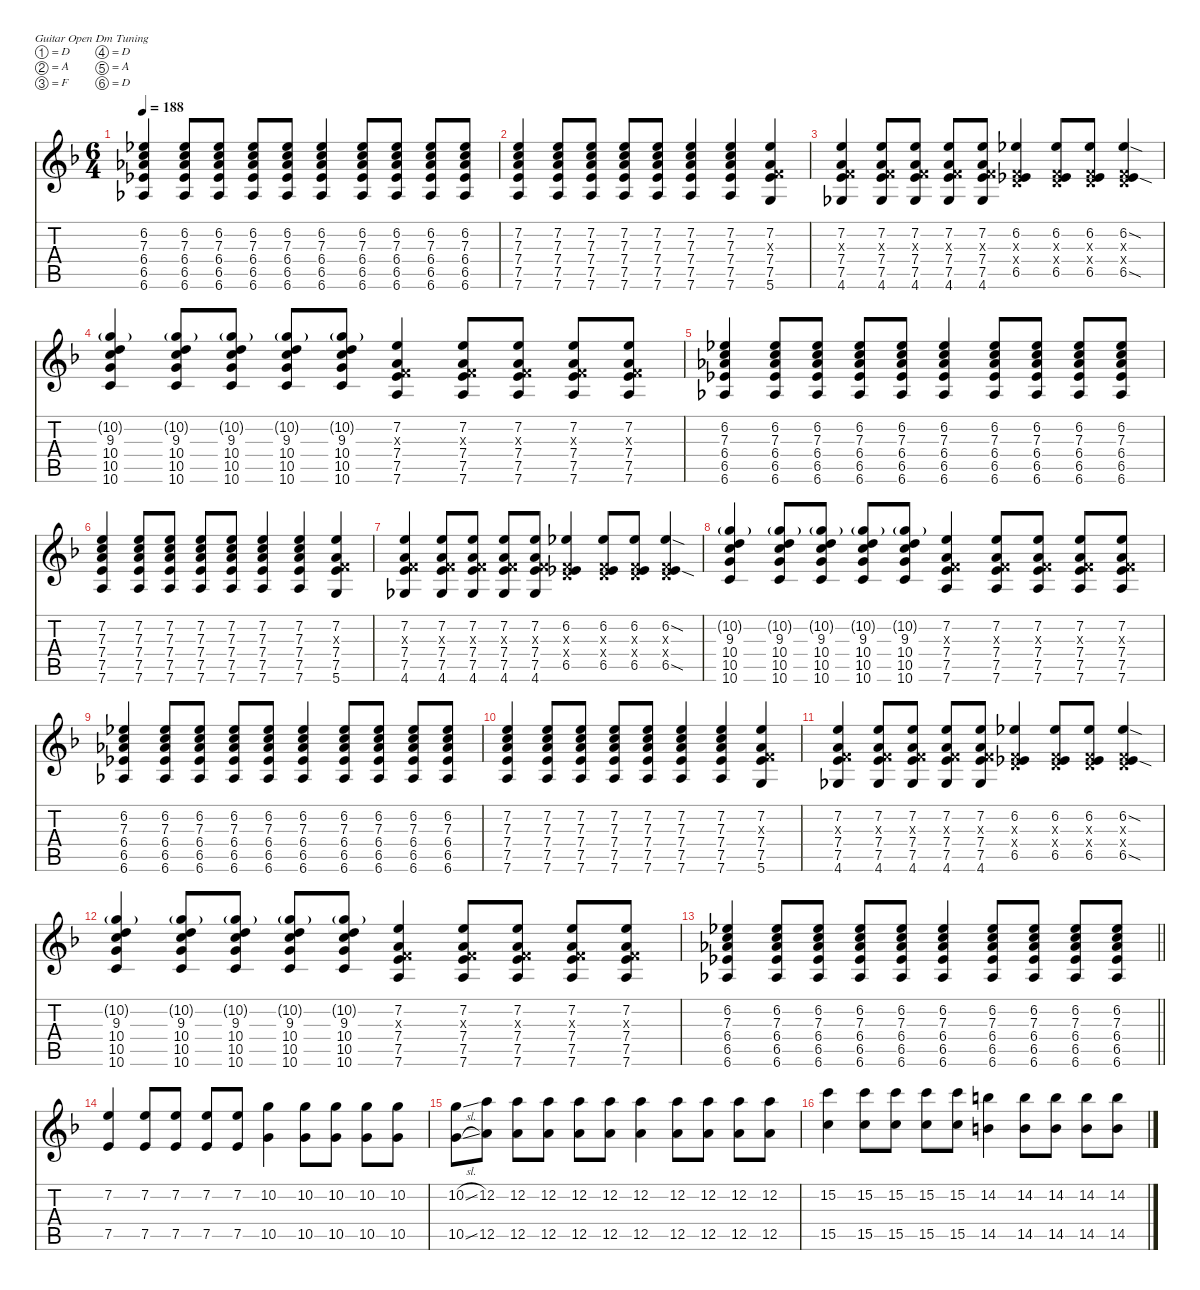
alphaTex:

\defaultSystemsLayout 4
\hideDynamics
\bracketExtendMode nobrackets
\singleTrackTrackNamePolicy hidden
\multiTrackTrackNamePolicy hidden
\firstSystemTrackNameMode fullname
\firstSystemTrackNameOrientation horizontal
\otherSystemsTrackNameOrientation horizontal
\track ("Mikael Akerfeldt" "dist.guit.") {defaultSystemsLayout 4 mute instrument distortionguitar}
\staff {score tabs}
\tuning (D4 A3 F3 D3 A2 D2)
\ts (6 4)
\tempo 188
\clef g2
\ks dminor
(6.2{acc b} 7.3{acc forcenatural} 6.4{acc b} 6.5{acc b} 6.6{acc b}).4{dy f beam Up} (6.2{acc b} 7.3{acc forcenatural} 6.4{acc b} 6.5{acc b} 6.6{acc b}).8{beam Up} (6.2{acc b} 7.3{acc forcenatural} 6.4{acc b} 6.5{acc b} 6.6{acc b}).8{beam Up} (6.2{acc b} 7.3{acc forcenatural} 6.4{acc b} 6.5{acc b} 6.6{acc b}).8{beam Up} (6.2{acc b} 7.3{acc forcenatural} 6.4{acc b} 6.5{acc b} 6.6{acc b}).8{beam Up} (6.2{acc b} 7.3{acc forcenatural} 6.4{acc b} 6.5{acc b} 6.6{acc b}).4{beam Up} (6.2{acc b} 7.3{acc forcenatural} 6.4{acc b} 6.5{acc b} 6.6{acc b}).8{beam Up} (6.2{acc b} 7.3{acc forcenatural} 6.4{acc b} 6.5{acc b} 6.6{acc b}).8{beam Up} (6.2{acc b} 7.3{acc forcenatural} 6.4{acc b} 6.5{acc b} 6.6{acc b}).8{beam Up} (6.2{acc b} 7.3{acc forcenatural} 6.4{acc b} 6.5{acc b} 6.6{acc b}).8{beam Up} |
(7.2{acc forcenatural} 7.3{acc forcenatural} 7.4{acc forcenatural} 7.5{acc forcenatural} 7.6{acc forcenatural}).4{beam Up} (7.2{acc forcenatural} 7.3{acc forcenatural} 7.4{acc forcenatural} 7.5{acc forcenatural} 7.6{acc forcenatural}).8{beam Up} (7.2{acc forcenatural} 7.3{acc forcenatural} 7.4{acc forcenatural} 7.5{acc forcenatural} 7.6{acc forcenatural}).8{beam Up} (7.2{acc forcenatural} 7.3{acc forcenatural} 7.4{acc forcenatural} 7.5{acc forcenatural} 7.6{acc forcenatural}).8{beam Up} (7.2{acc forcenatural} 7.3{acc forcenatural} 7.4{acc forcenatural} 7.5{acc forcenatural} 7.6{acc forcenatural}).8{beam Up} (7.2{acc forcenatural} 7.3{acc forcenatural} 7.4{acc forcenatural} 7.5{acc forcenatural} 7.6{acc forcenatural}).4{beam Up} (7.2{acc forcenatural} 7.3{acc forcenatural} 7.4{acc forcenatural} 7.5{acc forcenatural} 7.6{acc forcenatural}).4{beam Up} (7.2{acc forcenatural} 0.3{x acc forcenatural} 7.4{acc forcenatural} 7.5{acc forcenatural} 5.6{acc forcenatural}).4{beam Up} |
(7.2{acc forcenatural} 0.3{x acc forcenatural} 7.4{acc forcenatural} 7.5{acc forcenatural} 4.6{acc b}).4{beam Up} (7.2{acc forcenatural} 0.3{x acc forcenatural} 7.4{acc forcenatural} 7.5{acc forcenatural} 4.6{acc b}).8{beam Up} (7.2{acc forcenatural} 0.3{x acc forcenatural} 7.4{acc forcenatural} 7.5{acc forcenatural} 4.6{acc b}).8{beam Up} (7.2{acc forcenatural} 0.3{x acc forcenatural} 7.4{acc forcenatural} 7.5{acc forcenatural} 4.6{acc b}).8{beam Up} (7.2{acc forcenatural} 0.3{x acc forcenatural} 7.4{acc forcenatural} 7.5{acc forcenatural} 4.6{acc b}).8{beam Up} (6.2{acc b} 0.3{x acc forcenatural} 0.4{x acc forcenatural} 6.5{acc b}).4{beam Up} (6.2{acc b} 0.3{x acc forcenatural} 0.4{x acc forcenatural} 6.5{acc b}).8{beam Up} (6.2{acc b} 0.3{x acc forcenatural} 0.4{x acc forcenatural} 6.5{acc b}).8{beam Up} (6.2{sod acc b} 0.3{x acc forcenatural} 0.4{x acc forcenatural} 6.5{sod acc b}).4{beam Up} |
(10.2{g acc forcenatural} 9.3{acc forcenatural} 10.4{acc forcenatural} 10.5{acc forcenatural} 10.6{acc forcenatural}).4{beam Up} (10.2{g acc forcenatural} 9.3{acc forcenatural} 10.4{acc forcenatural} 10.5{acc forcenatural} 10.6{acc forcenatural}).8{beam Up} (10.2{g acc forcenatural} 9.3{acc forcenatural} 10.4{acc forcenatural} 10.5{acc forcenatural} 10.6{acc forcenatural}).8{beam Up} (10.2{g acc forcenatural} 9.3{acc forcenatural} 10.4{acc forcenatural} 10.5{acc forcenatural} 10.6{acc forcenatural}).8{beam Up} (10.2{g acc forcenatural} 9.3{acc forcenatural} 10.4{acc forcenatural} 10.5{acc forcenatural} 10.6{acc forcenatural}).8{beam Up} (7.2{acc forcenatural} 0.3{x acc forcenatural} 7.4{acc forcenatural} 7.5{acc forcenatural} 7.6{acc forcenatural}).4{beam Up} (7.2{acc forcenatural} 0.3{x acc forcenatural} 7.4{acc forcenatural} 7.5{acc forcenatural} 7.6{acc forcenatural}).8{beam Up} (7.2{acc forcenatural} 0.3{x acc forcenatural} 7.4{acc forcenatural} 7.5{acc forcenatural} 7.6{acc forcenatural}).8{beam Up} (7.2{acc forcenatural} 0.3{x acc forcenatural} 7.4{acc forcenatural} 7.5{acc forcenatural} 7.6{acc forcenatural}).8{beam Up} (7.2{acc forcenatural} 0.3{x acc forcenatural} 7.4{acc forcenatural} 7.5{acc forcenatural} 7.6{acc forcenatural}).8{beam Up} |
(6.2{acc b} 7.3{acc forcenatural} 6.4{acc b} 6.5{acc b} 6.6{acc b}).4{beam Up} (6.2{acc b} 7.3{acc forcenatural} 6.4{acc b} 6.5{acc b} 6.6{acc b}).8{beam Up} (6.2{acc b} 7.3{acc forcenatural} 6.4{acc b} 6.5{acc b} 6.6{acc b}).8{beam Up} (6.2{acc b} 7.3{acc forcenatural} 6.4{acc b} 6.5{acc b} 6.6{acc b}).8{beam Up} (6.2{acc b} 7.3{acc forcenatural} 6.4{acc b} 6.5{acc b} 6.6{acc b}).8{beam Up} (6.2{acc b} 7.3{acc forcenatural} 6.4{acc b} 6.5{acc b} 6.6{acc b}).4{beam Up} (6.2{acc b} 7.3{acc forcenatural} 6.4{acc b} 6.5{acc b} 6.6{acc b}).8{beam Up} (6.2{acc b} 7.3{acc forcenatural} 6.4{acc b} 6.5{acc b} 6.6{acc b}).8{beam Up} (6.2{acc b} 7.3{acc forcenatural} 6.4{acc b} 6.5{acc b} 6.6{acc b}).8{beam Up} (6.2{acc b} 7.3{acc forcenatural} 6.4{acc b} 6.5{acc b} 6.6{acc b}).8{beam Up} |
(7.2{acc forcenatural} 7.3{acc forcenatural} 7.4{acc forcenatural} 7.5{acc forcenatural} 7.6{acc forcenatural}).4{beam Up} (7.2{acc forcenatural} 7.3{acc forcenatural} 7.4{acc forcenatural} 7.5{acc forcenatural} 7.6{acc forcenatural}).8{beam Up} (7.2{acc forcenatural} 7.3{acc forcenatural} 7.4{acc forcenatural} 7.5{acc forcenatural} 7.6{acc forcenatural}).8{beam Up} (7.2{acc forcenatural} 7.3{acc forcenatural} 7.4{acc forcenatural} 7.5{acc forcenatural} 7.6{acc forcenatural}).8{beam Up} (7.2{acc forcenatural} 7.3{acc forcenatural} 7.4{acc forcenatural} 7.5{acc forcenatural} 7.6{acc forcenatural}).8{beam Up} (7.2{acc forcenatural} 7.3{acc forcenatural} 7.4{acc forcenatural} 7.5{acc forcenatural} 7.6{acc forcenatural}).4{beam Up} (7.2{acc forcenatural} 7.3{acc forcenatural} 7.4{acc forcenatural} 7.5{acc forcenatural} 7.6{acc forcenatural}).4{beam Up} (7.2{acc forcenatural} 0.3{x acc forcenatural} 7.4{acc forcenatural} 7.5{acc forcenatural} 5.6{acc forcenatural}).4{beam Up} |
(7.2{acc forcenatural} 0.3{x acc forcenatural} 7.4{acc forcenatural} 7.5{acc forcenatural} 4.6{acc b}).4{beam Up} (7.2{acc forcenatural} 0.3{x acc forcenatural} 7.4{acc forcenatural} 7.5{acc forcenatural} 4.6{acc b}).8{beam Up} (7.2{acc forcenatural} 0.3{x acc forcenatural} 7.4{acc forcenatural} 7.5{acc forcenatural} 4.6{acc b}).8{beam Up} (7.2{acc forcenatural} 0.3{x acc forcenatural} 7.4{acc forcenatural} 7.5{acc forcenatural} 4.6{acc b}).8{beam Up} (7.2{acc forcenatural} 0.3{x acc forcenatural} 7.4{acc forcenatural} 7.5{acc forcenatural} 4.6{acc b}).8{beam Up} (6.2{acc b} 0.3{x acc forcenatural} 0.4{x acc forcenatural} 6.5{acc b}).4{beam Up} (6.2{acc b} 0.3{x acc forcenatural} 0.4{x acc forcenatural} 6.5{acc b}).8{beam Up} (6.2{acc b} 0.3{x acc forcenatural} 0.4{x acc forcenatural} 6.5{acc b}).8{beam Up} (6.2{sod acc b} 0.3{x acc forcenatural} 0.4{x acc forcenatural} 6.5{sod acc b}).4{beam Up} |
(10.2{g acc forcenatural} 9.3{acc forcenatural} 10.4{acc forcenatural} 10.5{acc forcenatural} 10.6{acc forcenatural}).4{beam Up} (10.2{g acc forcenatural} 9.3{acc forcenatural} 10.4{acc forcenatural} 10.5{acc forcenatural} 10.6{acc forcenatural}).8{beam Up} (10.2{g acc forcenatural} 9.3{acc forcenatural} 10.4{acc forcenatural} 10.5{acc forcenatural} 10.6{acc forcenatural}).8{beam Up} (10.2{g acc forcenatural} 9.3{acc forcenatural} 10.4{acc forcenatural} 10.5{acc forcenatural} 10.6{acc forcenatural}).8{beam Up} (10.2{g acc forcenatural} 9.3{acc forcenatural} 10.4{acc forcenatural} 10.5{acc forcenatural} 10.6{acc forcenatural}).8{beam Up} (7.2{acc forcenatural} 0.3{x acc forcenatural} 7.4{acc forcenatural} 7.5{acc forcenatural} 7.6{acc forcenatural}).4{beam Up} (7.2{acc forcenatural} 0.3{x acc forcenatural} 7.4{acc forcenatural} 7.5{acc forcenatural} 7.6{acc forcenatural}).8{beam Up} (7.2{acc forcenatural} 0.3{x acc forcenatural} 7.4{acc forcenatural} 7.5{acc forcenatural} 7.6{acc forcenatural}).8{beam Up} (7.2{acc forcenatural} 0.3{x acc forcenatural} 7.4{acc forcenatural} 7.5{acc forcenatural} 7.6{acc forcenatural}).8{beam Up} (7.2{acc forcenatural} 0.3{x acc forcenatural} 7.4{acc forcenatural} 7.5{acc forcenatural} 7.6{acc forcenatural}).8{beam Up} |
(6.2{acc b} 7.3{acc forcenatural} 6.4{acc b} 6.5{acc b} 6.6{acc b}).4{beam Up} (6.2{acc b} 7.3{acc forcenatural} 6.4{acc b} 6.5{acc b} 6.6{acc b}).8{beam Up} (6.2{acc b} 7.3{acc forcenatural} 6.4{acc b} 6.5{acc b} 6.6{acc b}).8{beam Up} (6.2{acc b} 7.3{acc forcenatural} 6.4{acc b} 6.5{acc b} 6.6{acc b}).8{beam Up} (6.2{acc b} 7.3{acc forcenatural} 6.4{acc b} 6.5{acc b} 6.6{acc b}).8{beam Up} (6.2{acc b} 7.3{acc forcenatural} 6.4{acc b} 6.5{acc b} 6.6{acc b}).4{beam Up} (6.2{acc b} 7.3{acc forcenatural} 6.4{acc b} 6.5{acc b} 6.6{acc b}).8{beam Up} (6.2{acc b} 7.3{acc forcenatural} 6.4{acc b} 6.5{acc b} 6.6{acc b}).8{beam Up} (6.2{acc b} 7.3{acc forcenatural} 6.4{acc b} 6.5{acc b} 6.6{acc b}).8{beam Up} (6.2{acc b} 7.3{acc forcenatural} 6.4{acc b} 6.5{acc b} 6.6{acc b}).8{beam Up} |
(7.2{acc forcenatural} 7.3{acc forcenatural} 7.4{acc forcenatural} 7.5{acc forcenatural} 7.6{acc forcenatural}).4{beam Up} (7.2{acc forcenatural} 7.3{acc forcenatural} 7.4{acc forcenatural} 7.5{acc forcenatural} 7.6{acc forcenatural}).8{beam Up} (7.2{acc forcenatural} 7.3{acc forcenatural} 7.4{acc forcenatural} 7.5{acc forcenatural} 7.6{acc forcenatural}).8{beam Up} (7.2{acc forcenatural} 7.3{acc forcenatural} 7.4{acc forcenatural} 7.5{acc forcenatural} 7.6{acc forcenatural}).8{beam Up} (7.2{acc forcenatural} 7.3{acc forcenatural} 7.4{acc forcenatural} 7.5{acc forcenatural} 7.6{acc forcenatural}).8{beam Up} (7.2{acc forcenatural} 7.3{acc forcenatural} 7.4{acc forcenatural} 7.5{acc forcenatural} 7.6{acc forcenatural}).4{beam Up} (7.2{acc forcenatural} 7.3{acc forcenatural} 7.4{acc forcenatural} 7.5{acc forcenatural} 7.6{acc forcenatural}).4{beam Up} (7.2{acc forcenatural} 0.3{x acc forcenatural} 7.4{acc forcenatural} 7.5{acc forcenatural} 5.6{acc forcenatural}).4{beam Up} |
(7.2{acc forcenatural} 0.3{x acc forcenatural} 7.4{acc forcenatural} 7.5{acc forcenatural} 4.6{acc b}).4{beam Up} (7.2{acc forcenatural} 0.3{x acc forcenatural} 7.4{acc forcenatural} 7.5{acc forcenatural} 4.6{acc b}).8{beam Up} (7.2{acc forcenatural} 0.3{x acc forcenatural} 7.4{acc forcenatural} 7.5{acc forcenatural} 4.6{acc b}).8{beam Up} (7.2{acc forcenatural} 0.3{x acc forcenatural} 7.4{acc forcenatural} 7.5{acc forcenatural} 4.6{acc b}).8{beam Up} (7.2{acc forcenatural} 0.3{x acc forcenatural} 7.4{acc forcenatural} 7.5{acc forcenatural} 4.6{acc b}).8{beam Up} (6.2{acc b} 0.3{x acc forcenatural} 0.4{x acc forcenatural} 6.5{acc b}).4{beam Up} (6.2{acc b} 0.3{x acc forcenatural} 0.4{x acc forcenatural} 6.5{acc b}).8{beam Up} (6.2{acc b} 0.3{x acc forcenatural} 0.4{x acc forcenatural} 6.5{acc b}).8{beam Up} (6.2{sod acc b} 0.3{x acc forcenatural} 0.4{x acc forcenatural} 6.5{sod acc b}).4{beam Up} |
(10.2{g acc forcenatural} 9.3{acc forcenatural} 10.4{acc forcenatural} 10.5{acc forcenatural} 10.6{acc forcenatural}).4{beam Up} (10.2{g acc forcenatural} 9.3{acc forcenatural} 10.4{acc forcenatural} 10.5{acc forcenatural} 10.6{acc forcenatural}).8{beam Up} (10.2{g acc forcenatural} 9.3{acc forcenatural} 10.4{acc forcenatural} 10.5{acc forcenatural} 10.6{acc forcenatural}).8{beam Up} (10.2{g acc forcenatural} 9.3{acc forcenatural} 10.4{acc forcenatural} 10.5{acc forcenatural} 10.6{acc forcenatural}).8{beam Up} (10.2{g acc forcenatural} 9.3{acc forcenatural} 10.4{acc forcenatural} 10.5{acc forcenatural} 10.6{acc forcenatural}).8{beam Up} (7.2{acc forcenatural} 0.3{x acc forcenatural} 7.4{acc forcenatural} 7.5{acc forcenatural} 7.6{acc forcenatural}).4{beam Up} (7.2{acc forcenatural} 0.3{x acc forcenatural} 7.4{acc forcenatural} 7.5{acc forcenatural} 7.6{acc forcenatural}).8{beam Up} (7.2{acc forcenatural} 0.3{x acc forcenatural} 7.4{acc forcenatural} 7.5{acc forcenatural} 7.6{acc forcenatural}).8{beam Up} (7.2{acc forcenatural} 0.3{x acc forcenatural} 7.4{acc forcenatural} 7.5{acc forcenatural} 7.6{acc forcenatural}).8{beam Up} (7.2{acc forcenatural} 0.3{x acc forcenatural} 7.4{acc forcenatural} 7.5{acc forcenatural} 7.6{acc forcenatural}).8{beam Up} |
\barLineRight lightlight
(6.2{acc b} 7.3{acc forcenatural} 6.4{acc b} 6.5{acc b} 6.6{acc b}).4{beam Up} (6.2{acc b} 7.3{acc forcenatural} 6.4{acc b} 6.5{acc b} 6.6{acc b}).8{beam Up} (6.2{acc b} 7.3{acc forcenatural} 6.4{acc b} 6.5{acc b} 6.6{acc b}).8{beam Up} (6.2{acc b} 7.3{acc forcenatural} 6.4{acc b} 6.5{acc b} 6.6{acc b}).8{beam Up} (6.2{acc b} 7.3{acc forcenatural} 6.4{acc b} 6.5{acc b} 6.6{acc b}).8{beam Up} (6.2{acc b} 7.3{acc forcenatural} 6.4{acc b} 6.5{acc b} 6.6{acc b}).4{beam Up} (6.2{acc b} 7.3{acc forcenatural} 6.4{acc b} 6.5{acc b} 6.6{acc b}).8{beam Up} (6.2{acc b} 7.3{acc forcenatural} 6.4{acc b} 6.5{acc b} 6.6{acc b}).8{beam Up} (6.2{acc b} 7.3{acc forcenatural} 6.4{acc b} 6.5{acc b} 6.6{acc b}).8{beam Up} (6.2{acc b} 7.3{acc forcenatural} 6.4{acc b} 6.5{acc b} 6.6{acc b}).8{beam Up} |
(7.2{acc forcenatural} 7.5{acc forcenatural}).4{beam Up} (7.2{acc forcenatural} 7.5{acc forcenatural}).8{beam Up} (7.2{acc forcenatural} 7.5{acc forcenatural}).8{beam Up} (7.2{acc forcenatural} 7.5{acc forcenatural}).8{beam Up} (7.2{acc forcenatural} 7.5{acc forcenatural}).8{beam Up} (10.2{acc forcenatural} 10.5{acc forcenatural}).4{beam Down} (10.2{acc forcenatural} 10.5{acc forcenatural}).8{beam Down} (10.2{acc forcenatural} 10.5{acc forcenatural}).8{beam Down} (10.2{acc forcenatural} 10.5{acc forcenatural}).8{beam Down} (10.2{acc forcenatural} 10.5{acc forcenatural}).8{beam Down} |
(10.2{sl acc forcenatural} 10.5{sl acc forcenatural}).8{beam Down} (12.2{acc forcenatural} 12.5{acc forcenatural}).8{beam Down} (12.2{acc forcenatural} 12.5{acc forcenatural}).8{beam Down} (12.2{acc forcenatural} 12.5{acc forcenatural}).8{beam Down} (12.2{acc forcenatural} 12.5{acc forcenatural}).8{beam Down} (12.2{acc forcenatural} 12.5{acc forcenatural}).8{beam Down} (12.2{acc forcenatural} 12.5{acc forcenatural}).4{beam Down} (12.2{acc forcenatural} 12.5{acc forcenatural}).8{beam Down} (12.2{acc forcenatural} 12.5{acc forcenatural}).8{beam Down} (12.2{acc forcenatural} 12.5{acc forcenatural}).8{beam Down} (12.2{acc forcenatural} 12.5{acc forcenatural}).8{beam Down} |
(15.2{acc forcenatural} 15.5{acc forcenatural}).4{beam Down} (15.2{acc forcenatural} 15.5{acc forcenatural}).8{beam Down} (15.2{acc forcenatural} 15.5{acc forcenatural}).8{beam Down} (15.2{acc forcenatural} 15.5{acc forcenatural}).8{beam Down} (15.2{acc forcenatural} 15.5{acc forcenatural}).8{beam Down} (14.2{acc forcenatural} 14.5{acc forcenatural}).4{beam Down} (14.2{acc forcenatural} 14.5{acc forcenatural}).8{beam Down} (14.2{acc forcenatural} 14.5{acc forcenatural}).8{beam Down} (14.2{acc forcenatural} 14.5{acc forcenatural}).8{beam Down} (14.2{acc forcenatural} 14.5{acc forcenatural}).8{beam Down}
